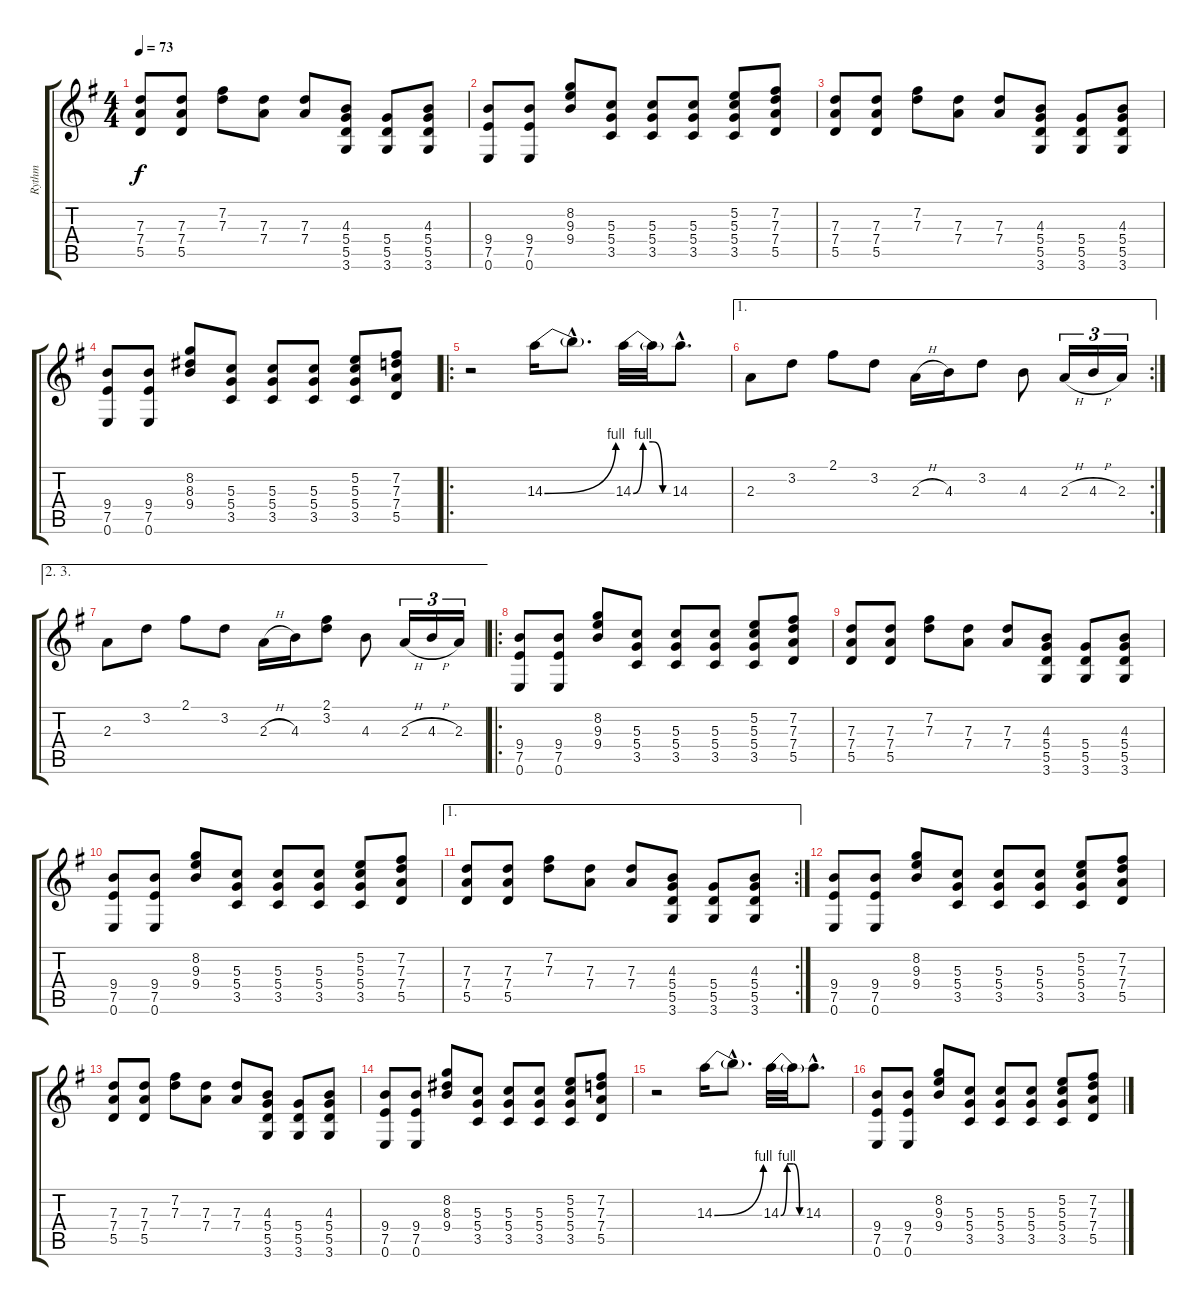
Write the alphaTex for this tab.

\track ("Rythm" "Rythm") {instrument electricguitarclean}
\staff {score tabs}
\tuning (E4 B3 G3 D3 A2 E2) {hide}
\ts (4 4)
\tempo 73
\clef g2
\ks g
(7.3 7.4 5.5).8{dy f} (7.3 7.4 5.5).8 (7.2 7.3).8 (7.3 7.4).8 (7.3 7.4).8 (4.3 5.4 5.5 3.6).8 (5.4 5.5 3.6).8 (4.3 5.4 5.5 3.6).8 |
(9.4 7.5 0.6).8 (9.4 7.5 0.6).8 (8.2 9.3 9.4).8 (5.3 5.4 3.5).8 (5.3 5.4 3.5).8 (5.3 5.4 3.5).8 (5.2 5.3 5.4 3.5).8 (7.2 7.3 7.4 5.5).8 |
(7.3 7.4 5.5).8 (7.3 7.4 5.5).8 (7.2 7.3).8 (7.3 7.4).8 (7.3 7.4).8 (4.3 5.4 5.5 3.6).8 (5.4 5.5 3.6).8 (4.3 5.4 5.5 3.6).8 |
(9.4 7.5 0.6).8 (9.4 7.5 0.6).8 (8.2 8.3 9.4).8 (5.3 5.4 3.5).8 (5.3 5.4 3.5).8 (5.3 5.4 3.5).8 (5.2 5.3 5.4 3.5).8 (7.2 7.3 7.4 5.5).8 |
\ro
r.2 14.3{be (bend 0 0 60 4)}.16 14.3{hac t}.8{d} 14.3{be (custom 0 0 15 4 30 4 45 0 60 0)}.32 14.3{t}.32 14.3{hac}.8{d} |
\ae 1
\rc 2
2.3.8 3.2.8 2.1.8 3.2.8 2.3{h}.16 4.3.16 3.2.8 4.3.8 2.3{h}.16{tu (3 2)} 4.3{h}.16{tu (3 2)} 2.3.16{tu (3 2)} |
\ae (2 3)
2.3.8 3.2.8 2.1.8 3.2.8 2.3{h}.16 4.3.16 (2.1 3.2).8 4.3.8 2.3{h}.16{tu (3 2)} 4.3{h}.16{tu (3 2)} 2.3.16{tu (3 2)} |
\ro
(9.4 7.5 0.6).8 (9.4 7.5 0.6).8 (8.2 9.3 9.4).8 (5.3 5.4 3.5).8 (5.3 5.4 3.5).8 (5.3 5.4 3.5).8 (5.2 5.3 5.4 3.5).8 (7.2 7.3 7.4 5.5).8 |
(7.3 7.4 5.5).8 (7.3 7.4 5.5).8 (7.2 7.3).8 (7.3 7.4).8 (7.3 7.4).8 (4.3 5.4 5.5 3.6).8 (5.4 5.5 3.6).8 (4.3 5.4 5.5 3.6).8 |
(9.4 7.5 0.6).8 (9.4 7.5 0.6).8 (8.2 9.3 9.4).8 (5.3 5.4 3.5).8 (5.3 5.4 3.5).8 (5.3 5.4 3.5).8 (5.2 5.3 5.4 3.5).8 (7.2 7.3 7.4 5.5).8 |
\ae 1
\rc 2
(7.3 7.4 5.5).8 (7.3 7.4 5.5).8 (7.2 7.3).8 (7.3 7.4).8 (7.3 7.4).8 (4.3 5.4 5.5 3.6).8 (5.4 5.5 3.6).8 (4.3 5.4 5.5 3.6).8 |
(9.4 7.5 0.6).8 (9.4 7.5 0.6).8 (8.2 9.3 9.4).8 (5.3 5.4 3.5).8 (5.3 5.4 3.5).8 (5.3 5.4 3.5).8 (5.2 5.3 5.4 3.5).8 (7.2 7.3 7.4 5.5).8 |
(7.3 7.4 5.5).8 (7.3 7.4 5.5).8 (7.2 7.3).8 (7.3 7.4).8 (7.3 7.4).8 (4.3 5.4 5.5 3.6).8 (5.4 5.5 3.6).8 (4.3 5.4 5.5 3.6).8 |
(9.4 7.5 0.6).8 (9.4 7.5 0.6).8 (8.2 8.3 9.4).8 (5.3 5.4 3.5).8 (5.3 5.4 3.5).8 (5.3 5.4 3.5).8 (5.2 5.3 5.4 3.5).8 (7.2 7.3 7.4 5.5).8 |
r.2 14.3{be (bend 0 0 60 4)}.16 14.3{hac t}.8{d} 14.3{be (custom 0 0 15 4 30 4 45 0 60 0)}.32 14.3{t}.32 14.3{hac}.8{d} |
(9.4 7.5 0.6).8 (9.4 7.5 0.6).8 (8.2 9.3 9.4).8 (5.3 5.4 3.5).8 (5.3 5.4 3.5).8 (5.3 5.4 3.5).8 (5.2 5.3 5.4 3.5).8 (7.2 7.3 7.4 5.5).8
